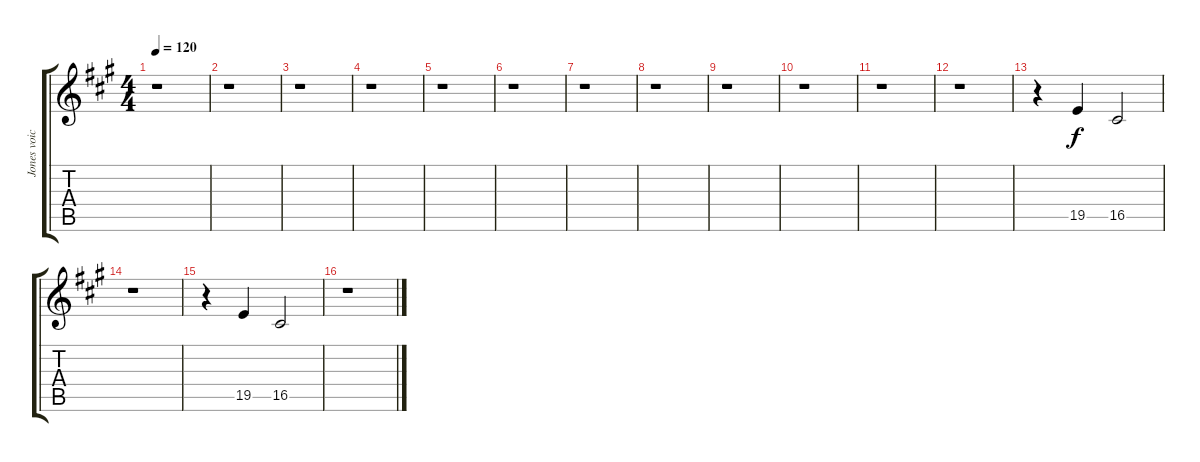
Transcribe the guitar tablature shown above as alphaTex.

\track ("Jones voices" "Jones voic") {instrument choiraahs}
\staff {score tabs}
\tuning (E4 B3 G3 D3 A2 E2) {hide}
\ts (4 4)
\tempo 120
\clef g2
\ks a
r.1{dy f} |
r.1 |
r.1 |
r.1 |
r.1 |
r.1 |
r.1 |
r.1 |
r.1 |
r.1 |
r.1 |
r.1 |
r.4 19.5.4 16.5.2 |
r.1 |
r.4 19.5.4 16.5.2 |
r.1
